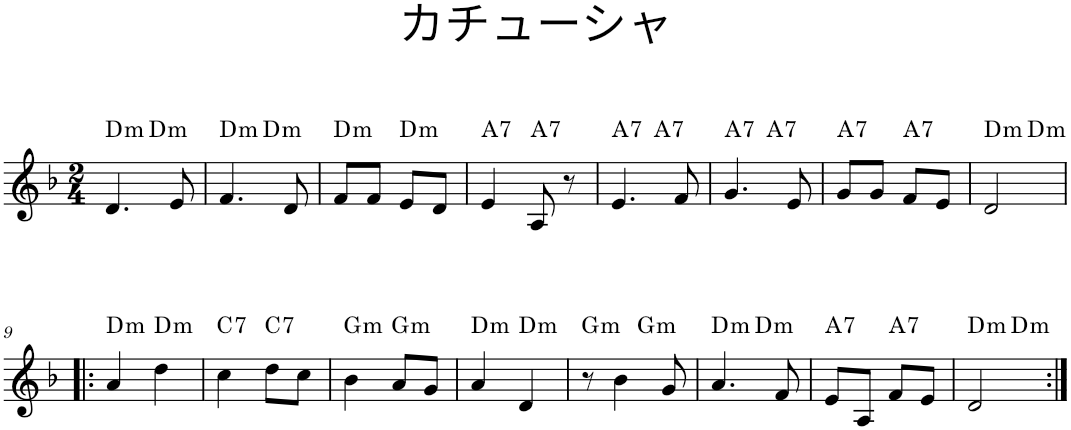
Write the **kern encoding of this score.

**kern	**harte
*part1	*part1
*staff1	*
*I"Piano	*
*I'Pno.	*
*clefG2	*
*k[b-]	*
*M2/4	*
=1	=1
!	!LO:H:kt=m
*^	*
4.d/	4ryy	D:min
!	!	!LO:H:kt=m
.	4ryy	D:min
8e/	.	.
=2	=2	=2
!	!	!LO:H:kt=m
4.f/	4ryy	D:min
!	!	!LO:H:kt=m
.	4ryy	D:min
8d/	.	.
=3	=3	=3
!	!	!LO:H:kt=m
*v	*v	*
8f/L	D:min
8f/J	.
!	!LO:H:kt=m
8e/L	D:min
8d/J	.
=4	=4
!	!LO:H:kt=7
4e/	A:7
!	!LO:H:kt=7
8A/	A:7
8r	.
=5	=5
!	!LO:H:kt=7
*^	*
4.e/	4ryy	A:7
!	!	!LO:H:kt=7
.	4ryy	A:7
8f/	.	.
=6	=6	=6
!	!	!LO:H:kt=7
4.g/	4ryy	A:7
!	!	!LO:H:kt=7
.	4ryy	A:7
8e/	.	.
=7	=7	=7
!	!	!LO:H:kt=7
*v	*v	*
8g/L	A:7
8g/J	.
!	!LO:H:kt=7
8f/L	A:7
8e/J	.
=8	=8
!	!LO:H:kt=m
*^	*
2d/	4ryy	D:min
!	!	!LO:H:kt=m
.	4ryy	D:min
!!LO:LB:g=z	!!
=9!|:	=9!|:	=9!|:
!	!	!LO:H:kt=m
*v	*v	*
4a/	D:min
!	!LO:H:kt=m
4dd\	D:min
=10	=10
!	!LO:H:kt=7
4cc\	C:7
!	!LO:H:kt=7
8dd\L	C:7
8cc\J	.
=11	=11
!	!LO:H:kt=m
4b-\	G:min
!	!LO:H:kt=m
8a/L	G:min
8g/J	.
=12	=12
!	!LO:H:kt=m
4a/	D:min
!	!LO:H:kt=m
4d/	D:min
=13	=13
!	!LO:H:kt=m
*^	*
8r	4ryy	G:min
4b-\	.	.
!	!	!LO:H:kt=m
.	4ryy	G:min
8g/	.	.
=14	=14	=14
!	!	!LO:H:kt=m
4.a/	4ryy	D:min
!	!	!LO:H:kt=m
.	4ryy	D:min
8f/	.	.
=15	=15	=15
!	!	!LO:H:kt=7
*v	*v	*
8e/L	A:7
8A/J	.
!	!LO:H:kt=7
8f/L	A:7
8e/J	.
=16	=16
!	!LO:H:kt=m
*^	*
2d/	4ryy	D:min
!	!	!LO:H:kt=m
.	4ryy	D:min
*v	*v	*
=:|!	=:|!
*-	*-
